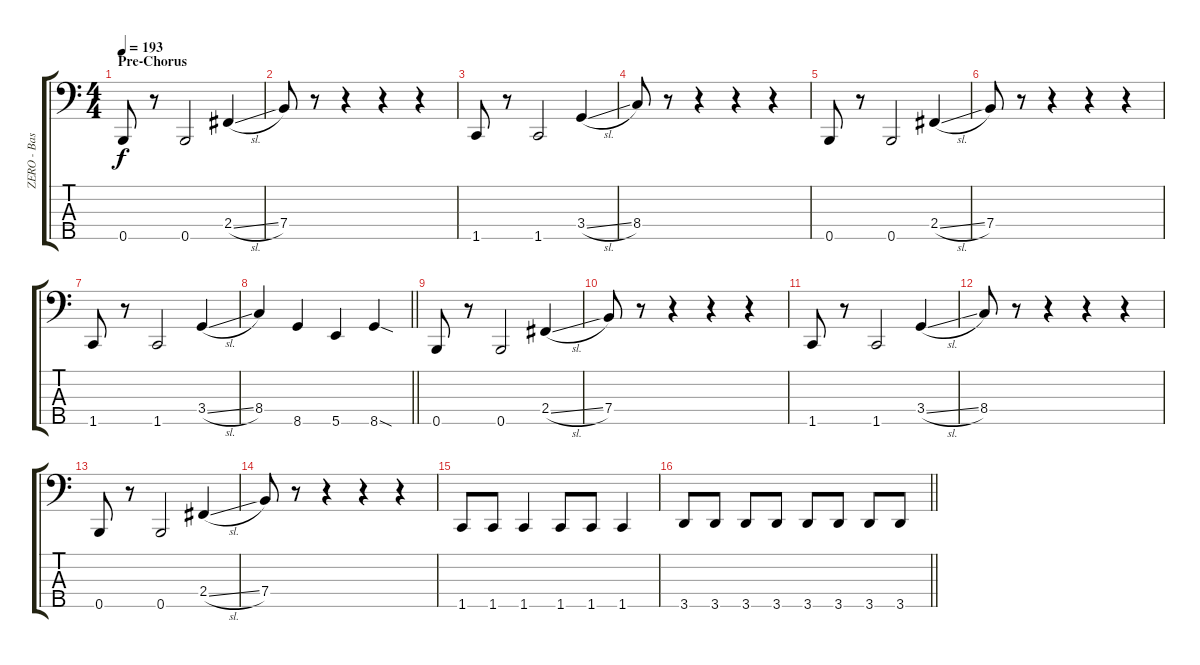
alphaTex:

\track ("ZERO - Bass" "ZERO - Bas") {instrument electricbassfinger}
\staff {score tabs}
\tuning (G2 D2 A1 E1 B0) {hide}
\ts (4 4)
\section ("" "Pre-Chorus")
\tempo 193
\clef f4
\ks c
0.5.8{dy f} r.8 0.5.2 2.4{sl}.4 |
7.4.8 r.8 r.4 r.4 r.4 |
1.5.8 r.8 1.5.2 3.4{sl}.4 |
8.4.8 r.8 r.4 r.4 r.4 |
0.5.8 r.8 0.5.2 2.4{sl}.4 |
7.4.8 r.8 r.4 r.4 r.4 |
1.5.8 r.8 1.5.2 3.4{sl}.4 |
\barLineRight lightlight
8.4.4 8.5.4 5.5.4 8.5{sod}.4 |
\section ("" "")
0.5.8 r.8 0.5.2 2.4{sl}.4 |
7.4.8 r.8 r.4 r.4 r.4 |
1.5.8 r.8 1.5.2 3.4{sl}.4 |
8.4.8 r.8 r.4 r.4 r.4 |
0.5.8 r.8 0.5.2 2.4{sl}.4 |
7.4.8 r.8 r.4 r.4 r.4 |
1.5.8 1.5.8 1.5.4 1.5.8 1.5.8 1.5.4 |
\barLineRight lightlight
3.5.8 3.5.8 3.5.8 3.5.8 3.5.8 3.5.8 3.5.8 3.5.8
